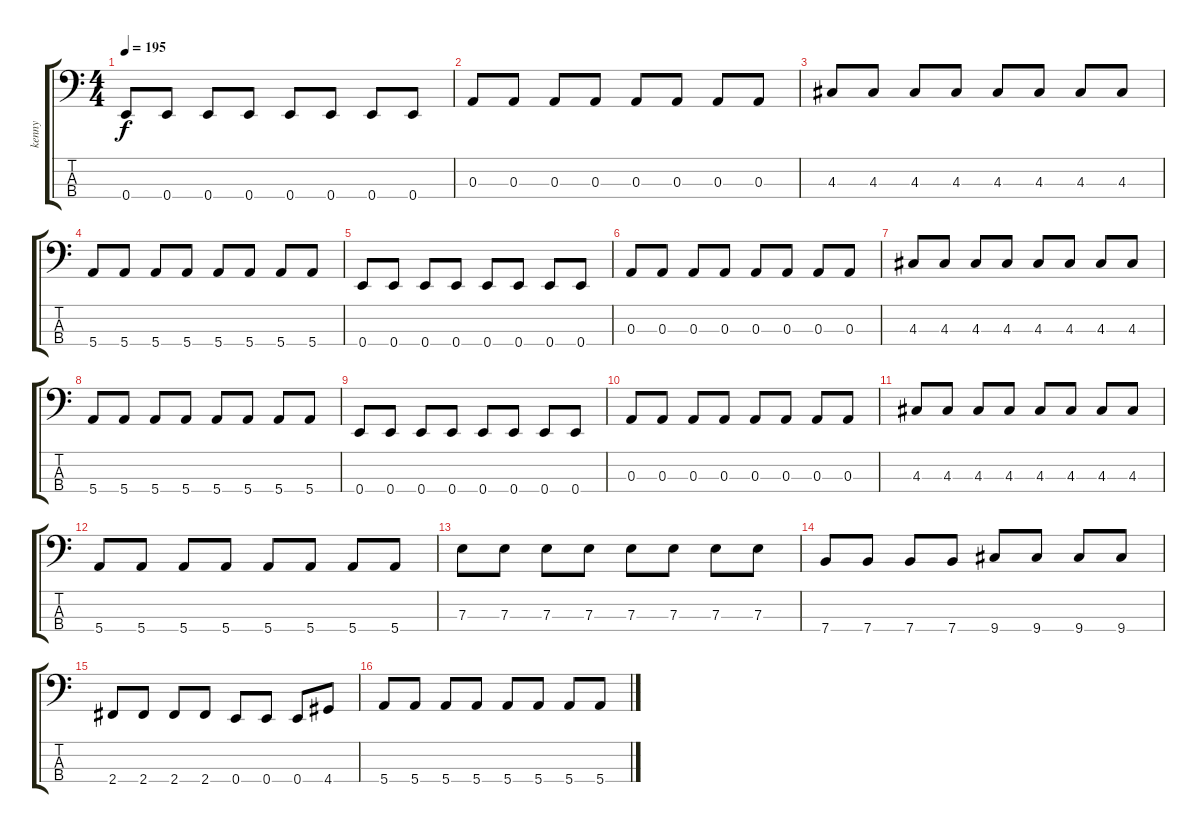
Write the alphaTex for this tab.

\track ("kenny" "kenny") {instrument electricbasspick}
\staff {score tabs}
\tuning (G2 D2 A1 E1) {hide}
\ts (4 4)
\tempo 195
\clef f4
\ks c
0.4.8{dy f} 0.4.8 0.4.8 0.4.8 0.4.8 0.4.8 0.4.8 0.4.8 |
0.3.8 0.3.8 0.3.8 0.3.8 0.3.8 0.3.8 0.3.8 0.3.8 |
4.3.8 4.3.8 4.3.8 4.3.8 4.3.8 4.3.8 4.3.8 4.3.8 |
5.4.8 5.4.8 5.4.8 5.4.8 5.4.8 5.4.8 5.4.8 5.4.8 |
0.4.8 0.4.8 0.4.8 0.4.8 0.4.8 0.4.8 0.4.8 0.4.8 |
0.3.8 0.3.8 0.3.8 0.3.8 0.3.8 0.3.8 0.3.8 0.3.8 |
4.3.8 4.3.8 4.3.8 4.3.8 4.3.8 4.3.8 4.3.8 4.3.8 |
5.4.8 5.4.8 5.4.8 5.4.8 5.4.8 5.4.8 5.4.8 5.4.8 |
0.4.8 0.4.8 0.4.8 0.4.8 0.4.8 0.4.8 0.4.8 0.4.8 |
0.3.8 0.3.8 0.3.8 0.3.8 0.3.8 0.3.8 0.3.8 0.3.8 |
4.3.8 4.3.8 4.3.8 4.3.8 4.3.8 4.3.8 4.3.8 4.3.8 |
5.4.8 5.4.8 5.4.8 5.4.8 5.4.8 5.4.8 5.4.8 5.4.8 |
7.3.8 7.3.8 7.3.8 7.3.8 7.3.8 7.3.8 7.3.8 7.3.8 |
7.4.8 7.4.8 7.4.8 7.4.8 9.4.8 9.4.8 9.4.8 9.4.8 |
2.4.8 2.4.8 2.4.8 2.4.8 0.4.8 0.4.8 0.4.8 4.4.8 |
5.4.8 5.4.8 5.4.8 5.4.8 5.4.8 5.4.8 5.4.8 5.4.8
